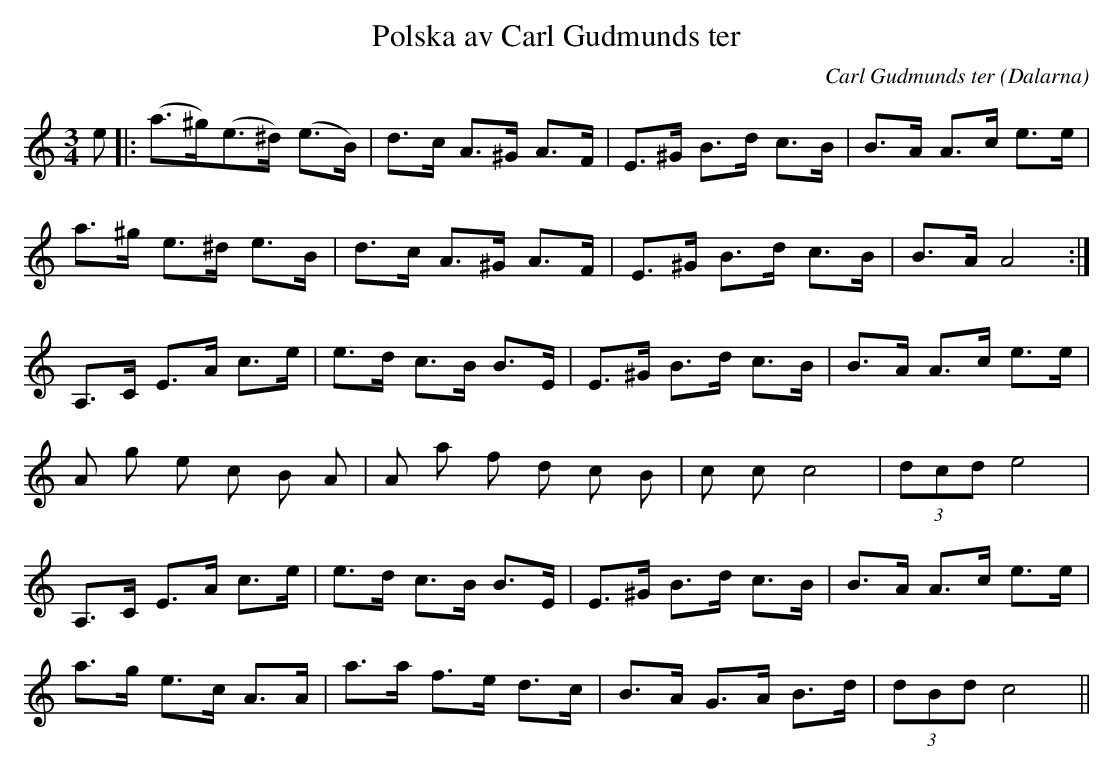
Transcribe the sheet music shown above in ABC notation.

X:1
T:Polska av Carl Gudmunds ter
C:Carl Gudmunds ter
O:Dalarna
M:3/4
L:1/8
K:Am
e|:(a>^g)(e>^d) (e>B)|d>c A>^G A>F|E>^G B>d c>B|B>A A>c e>e|
a>^g e>^d e>B|d>c A>^G A>F|E>^G B>d c>B|B>A A4:|
A,>C E>A c>e|e>d c>B B>E|E>^G B>d c>B|B>A A>c e>e|
A g e c B A|A a f d c B|c c c4 |(3 dcd e4|
A,>C E>A c>e|e>d c>B B>E|E>^G B>d c>B|B>A A>c e>e|
a>g e>c A>A|a>a f>e d>c|B>A G>A B>d|(3 dBd c4||
